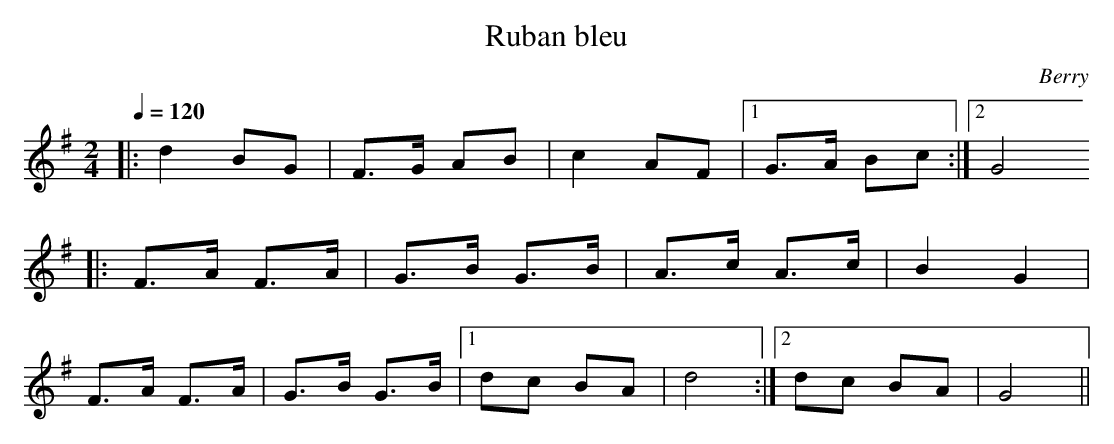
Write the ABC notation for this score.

X:1
T:Ruban bleu
O:Berry
M:2/4
L:1/8
Q:1/4=120
K:G
|:d2 BG |F>G AB |c2 AF|[1 G>A Bc :|[2 G4
|: F>A F>A|G>B G>B|A>c A>c|B2 G2 |
F>A F>A|G>B G>B|[1 dc BA |d4:|[2 dc BA | G4||
